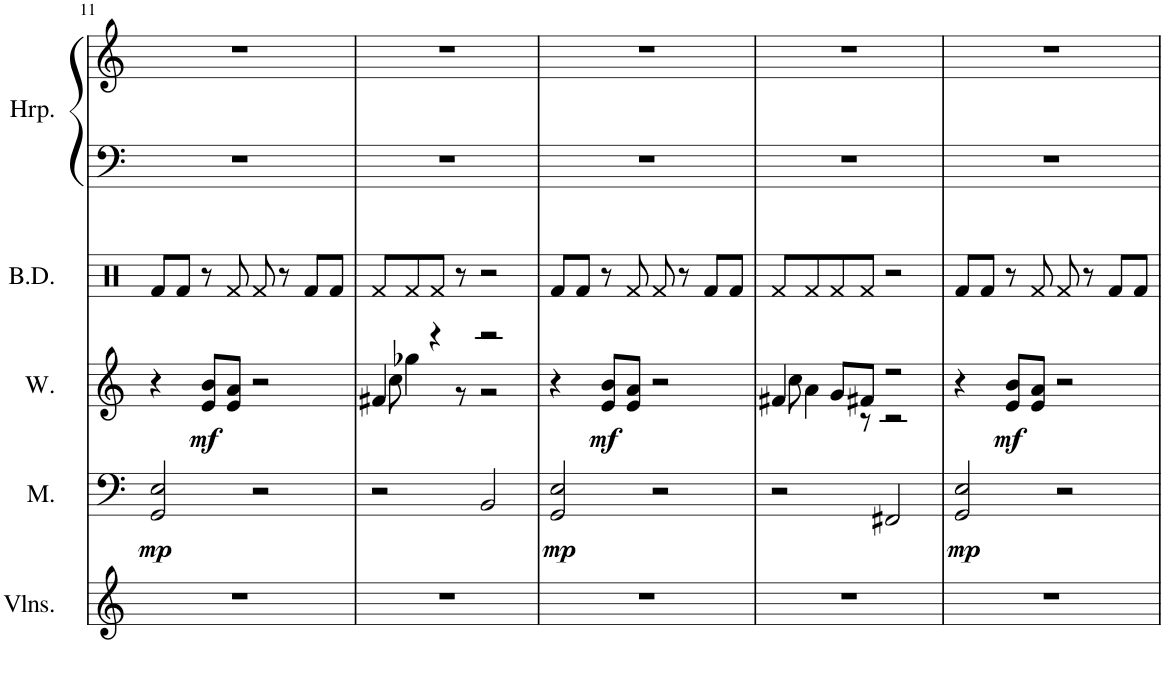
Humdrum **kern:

**kern	**kern	**dynam	**kern	**dynam	**kern	**kern	**kern
*part5	*part4	*part4	*part3	*part3	*part2	*part1	*part1
*staff6	*staff5	*staff5	*staff4	*staff4	*staff3	*staff2	*staff1
*I"Violins	*I"Men	*	*I"Women	*	*I"Bass Drums	*I"Harp	*
*I'Vlns.	*I'M.	*	*I'W.	*	*I'B.D.	*I'Hrp.	*
!!LO:PB:g=z
*clefG2	*clefF4	*	*clefG2	*	*clefX	*clefF4	*clefG2
*k[]	*k[]	*	*k[]	*	*k[]	*k[]	*k[]
*M4/4	*M4/4	*	*M4/4	*	*M4/4	*M4/4	*M4/4
=11	=11	=11	=11	=11	=11	=11	=11
!	!	!LO:DY:b	!	!	!	!	!
1r	2GG/ 2E/	mp	4r	.	8Rf/L	1r	1r
.	.	.	.	.	8Rf/J	.	.
!	!	!	!	!LO:DY:b	!	!	!
.	.	.	8e/ 8b/L	mf	8r	.	.
.	.	.	8e/ 8a/J	.	8Rf/	.	.
.	2r	.	2r	.	8Rf/	.	.
.	.	.	.	.	8r	.	.
.	.	.	.	.	8Rf/L	.	.
.	.	.	.	.	8Rf/J	.	.
=12	=12	=12	=12	=12	=12	=12	=12
*	*	*	*^	*	*	*	*
1r	2r	.	4f#X/	8cc\	.	8Rf/L	1r	1r
.	.	.	.	4gg-X\	.	8Rf/	.	.
.	.	.	4r	.	.	8Rf/J	.	.
.	.	.	.	8r	.	8r	.	.
.	2BB/	.	2r	2r	.	2r	.	.
=13	=13	=13	=13	=13	=13	=13	=13	=13
!	!	!LO:DY:b	!	!	!	!	!	!
*	*	*	*v	*v	*	*	*	*
1r	2GG/ 2E/	mp	4r	.	8Rf/L	1r	1r
.	.	.	.	.	8Rf/J	.	.
!	!	!	!	!LO:DY:b	!	!	!
.	.	.	8e/ 8b/L	mf	8r	.	.
.	.	.	8e/ 8a/J	.	8Rf/	.	.
.	2r	.	2r	.	8Rf/	.	.
.	.	.	.	.	8r	.	.
.	.	.	.	.	8Rf/L	.	.
.	.	.	.	.	8Rf/J	.	.
=14	=14	=14	=14	=14	=14	=14	=14
*	*	*	*^	*	*	*	*
1r	2r	.	4f#X/	8cc\	.	8Rf/L	1r	1r
.	.	.	.	4a\	.	8Rf/	.	.
.	.	.	8g/L	.	.	8Rf/	.	.
.	.	.	8f#X/J	8r	.	8Rf/J	.	.
.	2FF#X/	.	2r	2r	.	2r	.	.
=15	=15	=15	=15	=15	=15	=15	=15	=15
!	!	!LO:DY:b	!	!	!	!	!	!
*	*	*	*v	*v	*	*	*	*
1r	2GG/ 2E/	mp	4r	.	8Rf/L	1r	1r
.	.	.	.	.	8Rf/J	.	.
!	!	!	!	!LO:DY:b	!	!	!
.	.	.	8e/ 8b/L	mf	8r	.	.
.	.	.	8e/ 8a/J	.	8Rf/	.	.
.	2r	.	2r	.	8Rf/	.	.
.	.	.	.	.	8r	.	.
.	.	.	.	.	8Rf/L	.	.
.	.	.	.	.	8Rf/J	.	.
=	=	=	=	=	=	=	=
*-	*-	*-	*-	*-	*-	*-	*-
